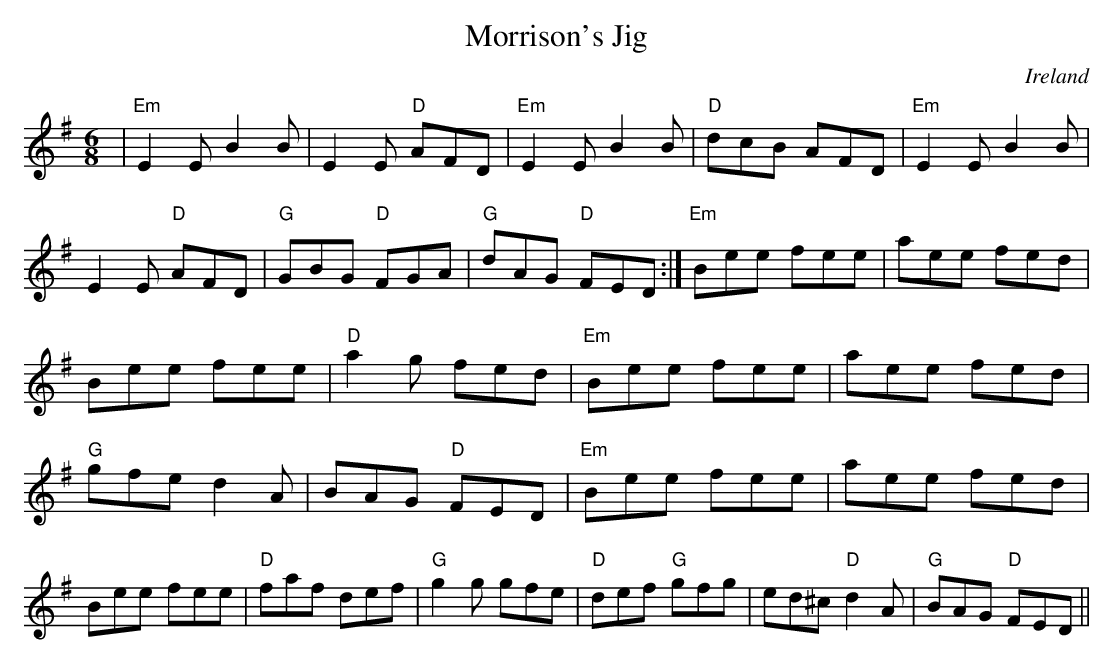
X:1
T:Morrison's Jig
M:6/8
O:Ireland
K:Em
|"Em"E2E B2B|E2E "D"AFD|"Em"E2E B2B|"D"dcB AFD|\
"Em"E2E B2B|E2E "D"AFD|"G"GBG "D"FGA|"G"dAG "D"FED:|\
"Em"Bee fee|aee fed|Bee fee|"D"a2g fed|\
"Em"Bee fee|aee fed|"G"gfe d2A|BAG "D"FED|\
"Em"Bee fee|aee fed|Bee fee|"D"faf def|\
"G"g2g gfe|"D"def "G"gfg|ed^c "D"d2 A|"G"BAG "D"FED||
